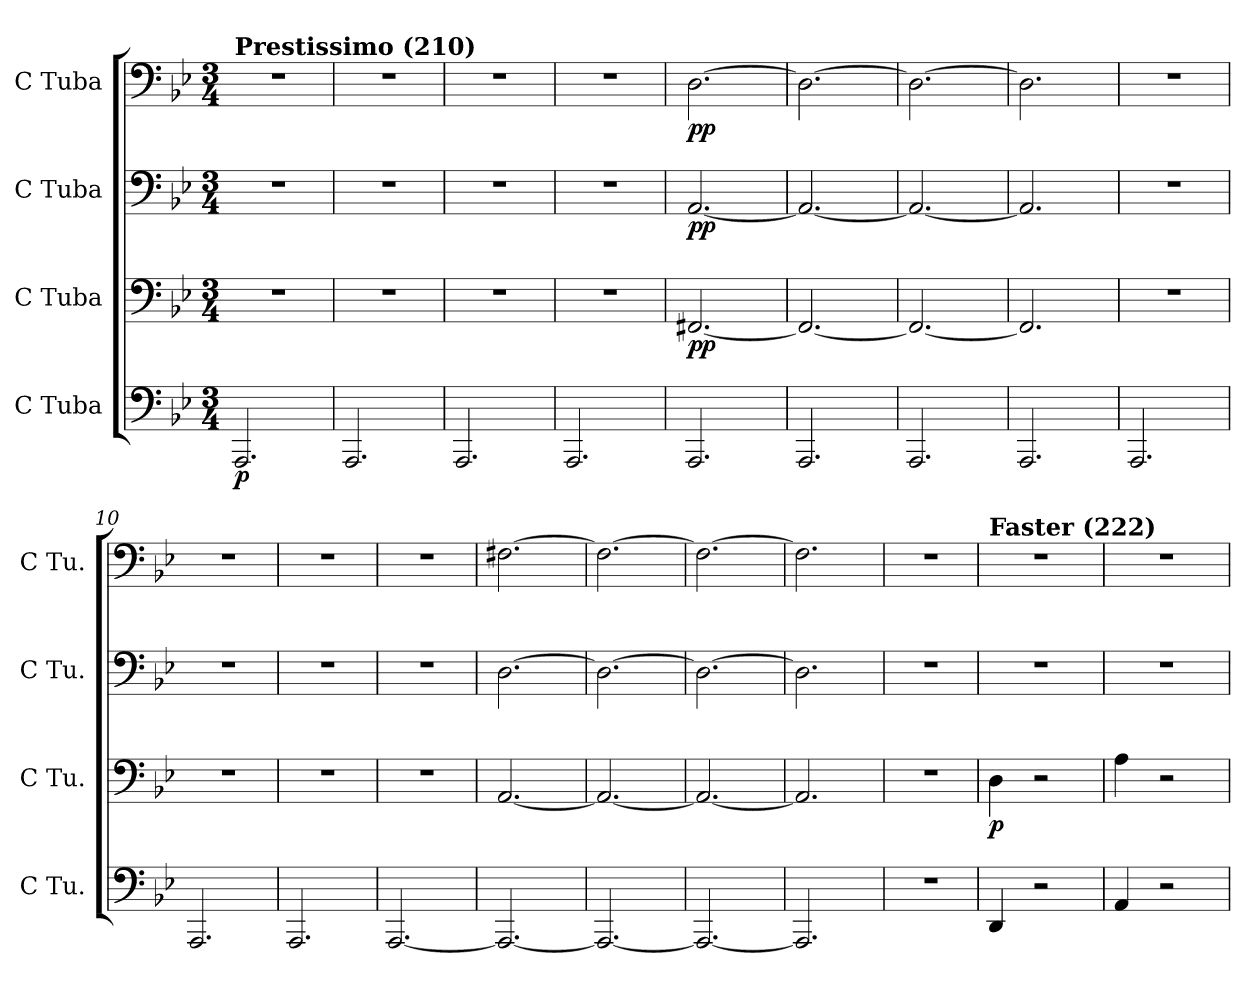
**kern	**dynam	**kern	**dynam	**kern	**dynam	**kern	**dynam
*part4	*part4	*part3	*part3	*part2	*part2	*part1	*part1
*staff4	*staff4	*staff3	*staff3	*staff2	*staff2	*staff1	*staff1
*I"C Tuba	*	*I"C Tuba	*	*I"C Tuba	*	*I"C Tuba	*
*I'C Tu.	*	*I'C Tu.	*	*I'C Tu.	*	*I'C Tu.	*
*clefF4	*	*clefF4	*	*clefF4	*	*clefF4	*
*k[b-e-]	*	*k[b-e-]	*	*k[b-e-]	*	*k[b-e-]	*
*M3/4	*	*M3/4	*	*M3/4	*	*M3/4	*
=1	=1	=1	=1	=1	=1	=1	=1
!	!	!	!	!	!	!LO:TX:a:B:t=Prestissimo (210)	!
!	!LO:DY:b	!	!	!	!	!	!
2.AAA/	p	2.r	.	2.r	.	2.r	.
=2	=2	=2	=2	=2	=2	=2	=2
2.AAA/	.	2.r	.	2.r	.	2.r	.
=3	=3	=3	=3	=3	=3	=3	=3
2.AAA/	.	2.r	.	2.r	.	2.r	.
=4	=4	=4	=4	=4	=4	=4	=4
2.AAA/	.	2.r	.	2.r	.	2.r	.
=5	=5	=5	=5	=5	=5	=5	=5
!	!	!	!LO:DY:b	!	!LO:DY:b	!	!LO:DY:b
2.AAA/	.	[2.FF#X/	pp	[2.AA/	pp	[2.D\	pp
=6	=6	=6	=6	=6	=6	=6	=6
2.AAA/	.	2.FF#/_	.	2.AA/_	.	2.D\_	.
=7	=7	=7	=7	=7	=7	=7	=7
2.AAA/	.	2.FF#/_	.	2.AA/_	.	2.D\_	.
=8	=8	=8	=8	=8	=8	=8	=8
2.AAA/	.	2.FF#/]	.	2.AA/]	.	2.D\]	.
=9	=9	=9	=9	=9	=9	=9	=9
2.AAA/	.	2.r	.	2.r	.	2.r	.
=10	=10	=10	=10	=10	=10	=10	=10
2.AAA/	.	2.r	.	2.r	.	2.r	.
=11	=11	=11	=11	=11	=11	=11	=11
2.AAA/	.	2.r	.	2.r	.	2.r	.
=12	=12	=12	=12	=12	=12	=12	=12
[2.AAA/	.	2.r	.	2.r	.	2.r	.
=13	=13	=13	=13	=13	=13	=13	=13
2.AAA/_	.	[2.AA/	.	[2.D\	.	[2.F#X\	.
=14	=14	=14	=14	=14	=14	=14	=14
2.AAA/_	.	2.AA/_	.	2.D\_	.	2.F#\_	.
=15	=15	=15	=15	=15	=15	=15	=15
2.AAA/_	.	2.AA/_	.	2.D\_	.	2.F#\_	.
=16	=16	=16	=16	=16	=16	=16	=16
2.AAA/]	.	2.AA/]	.	2.D\]	.	2.F#\]	.
=17	=17	=17	=17	=17	=17	=17	=17
2.r	.	2.r	.	2.r	.	2.r	.
!!LO:LB:g=z
=18	=18	=18	=18	=18	=18	=18	=18
!	!	!	!	!	!	!LO:TX:a:B:t=Faster (222)	!
!	!	!	!LO:DY:b	!	!	!	!
4DD/	.	4D\	p	2.r	.	2.r	.
2r	.	2r	.	.	.	.	.
=19	=19	=19	=19	=19	=19	=19	=19
4AA/	.	4A\	.	2.r	.	2.r	.
2r	.	2r	.	.	.	.	.
=	=	=	=	=	=	=	=
*-	*-	*-	*-	*-	*-	*-	*-
